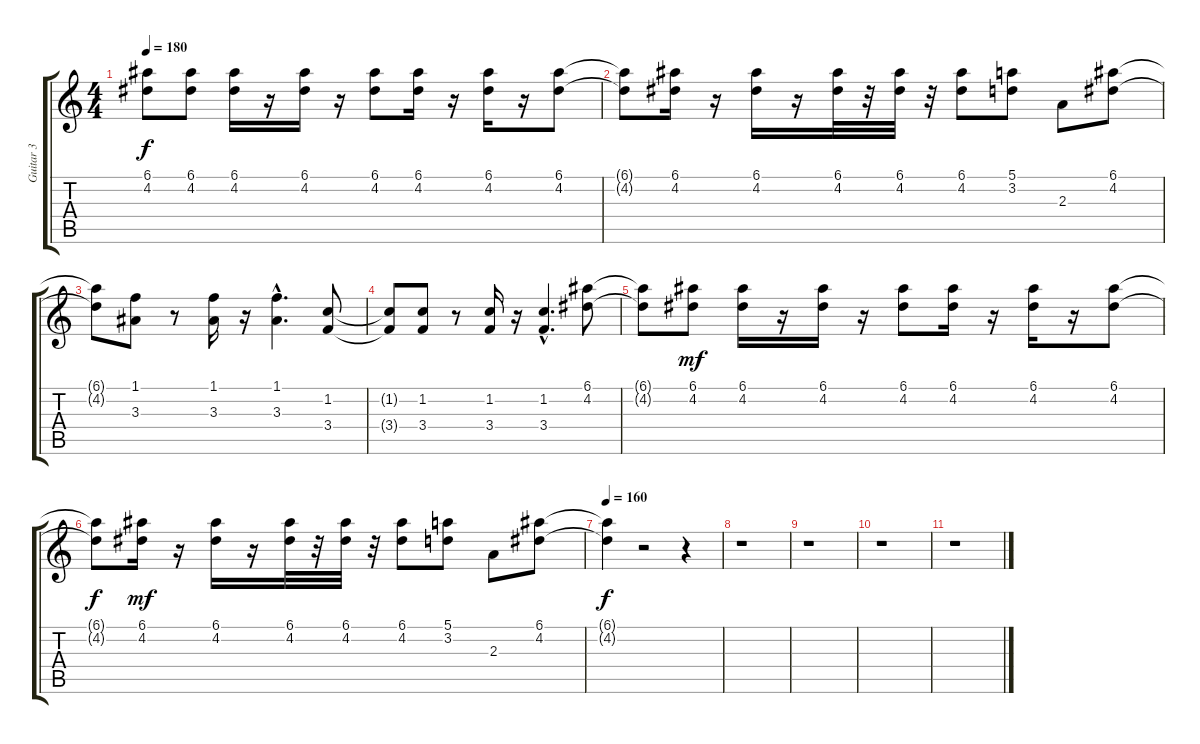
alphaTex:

\track ("Guitar 3" "Guitar 3") {instrument overdrivenguitar}
\staff {score tabs}
\tuning (E4 B3 G3 D3 A2 E2) {hide}
\ts (4 4)
\tempo 180
\clef g2
\ks c
(6.1{t} 4.2{t}).8{dy f} (6.1 4.2).8 (6.1 4.2).16 r.16 (6.1 4.2).16 r.16 (6.1 4.2).8 (6.1 4.2).16 r.16 (6.1 4.2).16 r.16 (6.1 4.2).8 |
(6.1{t} 4.2{t}).8 (6.1 4.2).16 r.16 (6.1 4.2).16 r.16 (6.1 4.2).32 r.32 (6.1 4.2).32 r.32 (6.1 4.2).8 (5.1 3.2).8 2.3.8 (6.1 4.2).8 |
(6.1{t} 4.2{t}).8 (1.1 3.3).8 r.8 (1.1 3.3).16 r.16 (1.1{hac} 3.3{hac}).4{d} (1.2 3.4).8 |
(1.2{t} 3.4{t}).8 (1.2 3.4).8 r.8 (1.2 3.4).16 r.16 (1.2{hac} 3.4{hac}).4{d} (6.1 4.2).8 |
(6.1{t} 4.2{t}).8 (6.1 4.2).8{dy mf} (6.1 4.2).16 r.16 (6.1 4.2).16 r.16 (6.1 4.2).8 (6.1 4.2).16 r.16 (6.1 4.2).16 r.16 (6.1 4.2).8 |
(6.1{t} 4.2{t}).8{dy f} (6.1 4.2).16{dy mf} r.16 (6.1 4.2).16 r.16 (6.1 4.2).32 r.32 (6.1 4.2).32 r.32 (6.1 4.2).8 (5.1 3.2).8 2.3.8 (6.1 4.2).8 |
\tempo 160
(6.1{t} 4.2{t}).4{dy f} r.2 r.4 |
r.1 |
r.1 |
r.1 |
r.1
